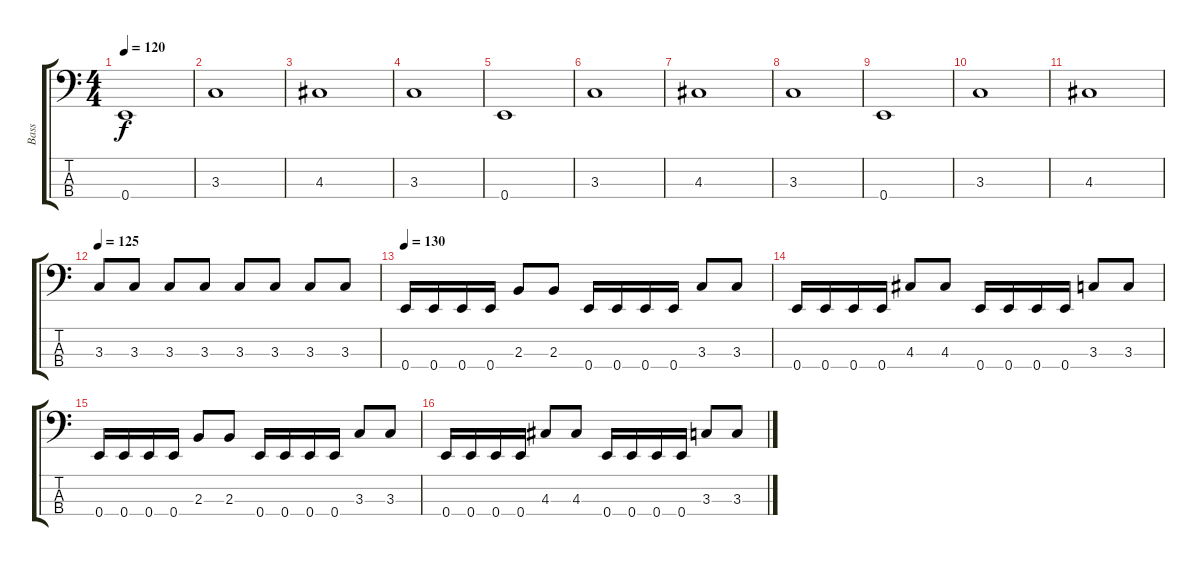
\track ("Bass" "Bass") {instrument acousticguitarsteel}
\staff {score tabs}
\tuning (G2 D2 A1 E1) {hide}
\ts (4 4)
\tempo 120
\clef f4
\ks c
0.4.1{dy f} |
3.3.1 |
4.3.1 |
3.3.1 |
0.4.1 |
3.3.1 |
4.3.1 |
3.3.1 |
0.4.1 |
3.3.1 |
4.3.1 |
\tempo 125
3.3.8 3.3.8 3.3.8 3.3.8 3.3.8 3.3.8 3.3.8 3.3.8 |
\tempo 130
0.4.16 0.4.16 0.4.16 0.4.16 2.3.8 2.3.8 0.4.16 0.4.16 0.4.16 0.4.16 3.3.8 3.3.8 |
0.4.16 0.4.16 0.4.16 0.4.16 4.3.8 4.3.8 0.4.16 0.4.16 0.4.16 0.4.16 3.3.8 3.3.8 |
0.4.16 0.4.16 0.4.16 0.4.16 2.3.8 2.3.8 0.4.16 0.4.16 0.4.16 0.4.16 3.3.8 3.3.8 |
0.4.16 0.4.16 0.4.16 0.4.16 4.3.8 4.3.8 0.4.16 0.4.16 0.4.16 0.4.16 3.3.8 3.3.8
